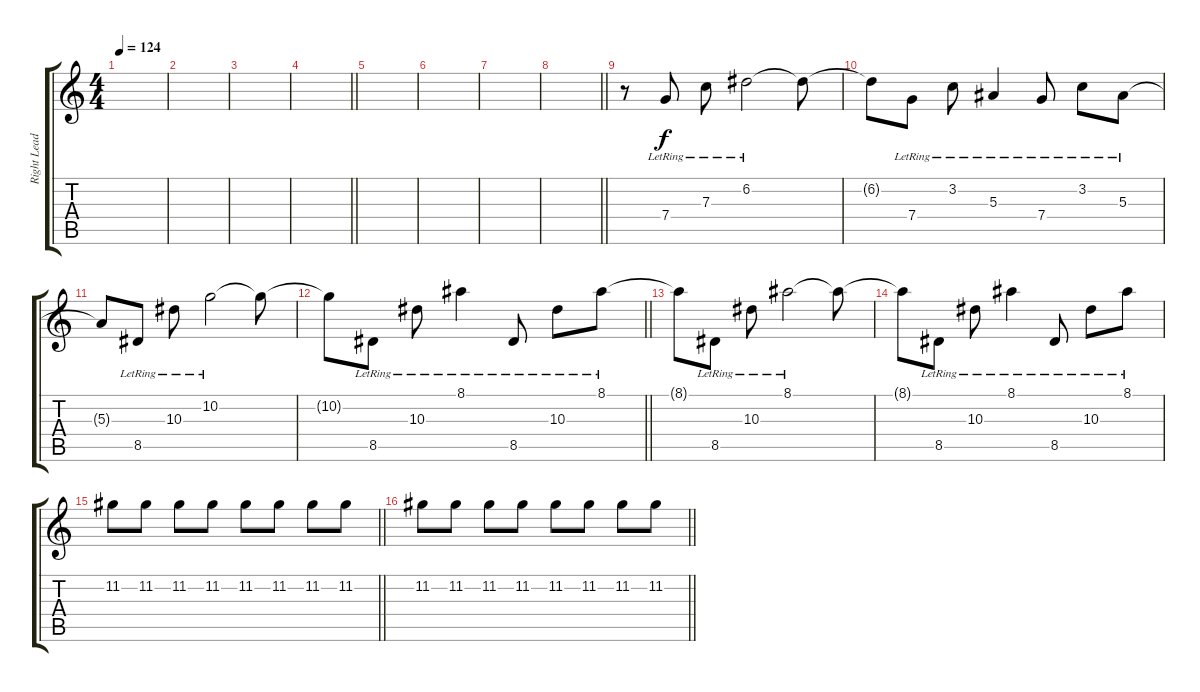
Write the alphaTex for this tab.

\track ("Right Lead 1" "Right Lead") {instrument distortionguitar}
\staff {score tabs}
\tuning (D4 A3 F3 C3 G2 C2) {hide}
\ts (4 4)
\section ("" "")
\tempo 124
\clef g2
\ks c
|
|
|
\barLineRight lightlight
|
\section ("" "")
|
|
|
\barLineRight lightlight
|
\section ("" "")
r.8 7.4{lr}.8 7.3{lr}.8 6.2{lr}.2 6.2{t}.8 |
6.2{t}.8 7.4{lr}.8 3.2{lr}.8 5.3{lr}.4 7.4{lr}.8 3.2{lr}.8 5.3{lr}.8 |
5.3{t}.8 8.5{lr}.8 10.3{lr}.8 10.2{lr}.2 10.2{t}.8 |
\barLineRight lightlight
10.2{t}.8 8.5{lr}.8 10.3{lr}.8 8.1{lr}.4 8.5{lr}.8 10.3{lr}.8 8.1{lr}.8 |
\section ("" "")
8.1{t}.8 8.5{lr}.8 10.3{lr}.8 8.1{lr}.2 8.1{t}.8 |
8.1{t}.8 8.5{lr}.8 10.3{lr}.8 8.1{lr}.4 8.5{lr}.8 10.3{lr}.8 8.1{lr}.8 |
\barLineRight lightlight
11.2.8 11.2.8 11.2.8 11.2.8 11.2.8 11.2.8 11.2.8 11.2.8 |
\barLineRight lightlight
11.2.8 11.2.8 11.2.8 11.2.8 11.2.8 11.2.8 11.2.8 11.2.8
